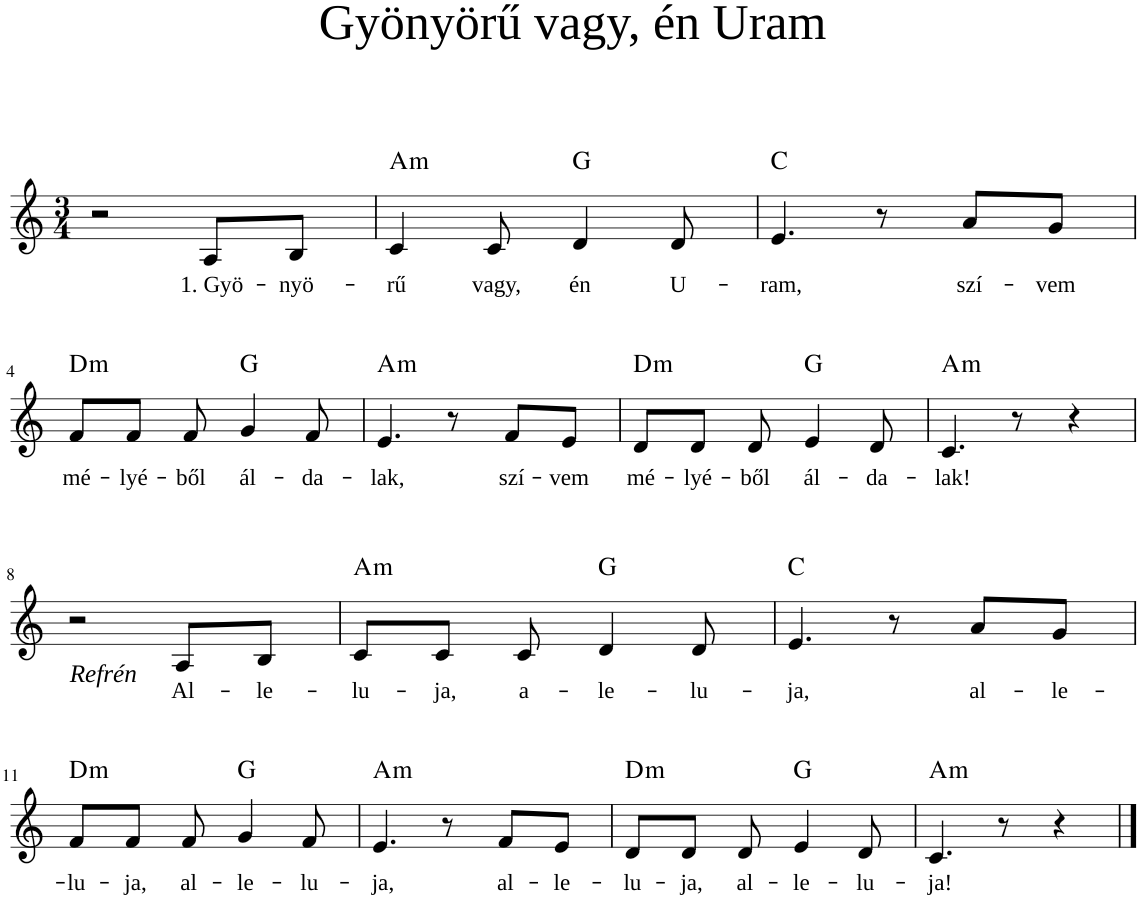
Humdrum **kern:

**kern	**text	**harte
*part1	*part1	*part1
*staff1	*staff1	*
*I"Piano	*	*
*I'Pno	*	*
*clefG2	*	*
*k[]	*	*
*M3/4	*	*
=1	=1	=1
2r	.	.
!	!LO:LY:b	!
8A/L	1. Gyö-	.
!	!LO:LY:b	!
8B/J	-nyö-	.
=2	=2	=2
!	!LO:LY:b	!LO:H:kt=m
4c/	-rű	A:min
!	!LO:LY:b	!
8c/	vagy,	.
!	!LO:LY:b	!
4d/	én	G:maj
!	!LO:LY:b	!
8d/	U-	.
=3	=3	=3
!	!LO:LY:b	!
4.e/	-ram,	C:maj
8r	.	.
!	!LO:LY:b	!
8a/L	szí-	.
!	!LO:LY:b	!
8g/J	-vem	.
!!LO:LB:g=z
=4	=4	=4
!	!LO:LY:b	!LO:H:kt=m
8f/L	mé-	D:min
!	!LO:LY:b	!
8f/J	-lyé-	.
!	!LO:LY:b	!
8f/	-ből	.
!	!LO:LY:b	!
4g/	ál-	G:maj
!	!LO:LY:b	!
8f/	-da-	.
=5	=5	=5
!	!LO:LY:b	!LO:H:kt=m
4.e/	-lak,	A:min
8r	.	.
!	!LO:LY:b	!
8f/L	szí-	.
!	!LO:LY:b	!
8e/J	-vem	.
=6	=6	=6
!	!LO:LY:b	!LO:H:kt=m
8d/L	mé-	D:min
!	!LO:LY:b	!
8d/J	-lyé-	.
!	!LO:LY:b	!
8d/	-ből	.
!	!LO:LY:b	!
4e/	ál-	G:maj
!	!LO:LY:b	!
8d/	-da-	.
=7	=7	=7
!	!LO:LY:b	!LO:H:kt=m
4.c/	-lak!	A:min
8r	.	.
4r	.	.
!!LO:LB:g=z
=8	=8	=8
!LO:TX:b:i:t=Refrén	!	!
2r	.	.
!	!LO:LY:b	!
8A/L	Al-	.
!	!LO:LY:b	!
8B/J	-le-	.
=9	=9	=9
!	!LO:LY:b	!LO:H:kt=m
8c/L	-lu-	A:min
!	!LO:LY:b	!
8c/J	-ja,	.
!	!LO:LY:b	!
8c/	a-	.
!	!LO:LY:b	!
4d/	-le-	G:maj
!	!LO:LY:b	!
8d/	-lu-	.
=10	=10	=10
!	!LO:LY:b	!
4.e/	-ja,	C:maj
8r	.	.
!	!LO:LY:b	!
8a/L	al-	.
!	!LO:LY:b	!
8g/J	-le-	.
!!LO:LB:g=z
=11	=11	=11
!	!LO:LY:b	!LO:H:kt=m
8f/L	-lu-	D:min
!	!LO:LY:b	!
8f/J	-ja,	.
!	!LO:LY:b	!
8f/	al-	.
!	!LO:LY:b	!
4g/	-le-	G:maj
!	!LO:LY:b	!
8f/	-lu-	.
=12	=12	=12
!	!LO:LY:b	!LO:H:kt=m
4.e/	-ja,	A:min
8r	.	.
!	!LO:LY:b	!
8f/L	al-	.
!	!LO:LY:b	!
8e/J	-le-	.
=13	=13	=13
!	!LO:LY:b	!LO:H:kt=m
8d/L	-lu-	D:min
!	!LO:LY:b	!
8d/J	-ja,	.
!	!LO:LY:b	!
8d/	al-	.
!	!LO:LY:b	!
4e/	-le-	G:maj
!	!LO:LY:b	!
8d/	-lu-	.
=14	=14	=14
!	!LO:LY:b	!LO:H:kt=m
4.c/	-ja!	A:min
8r	.	.
4r	.	.
==	==	==
*-	*-	*-
